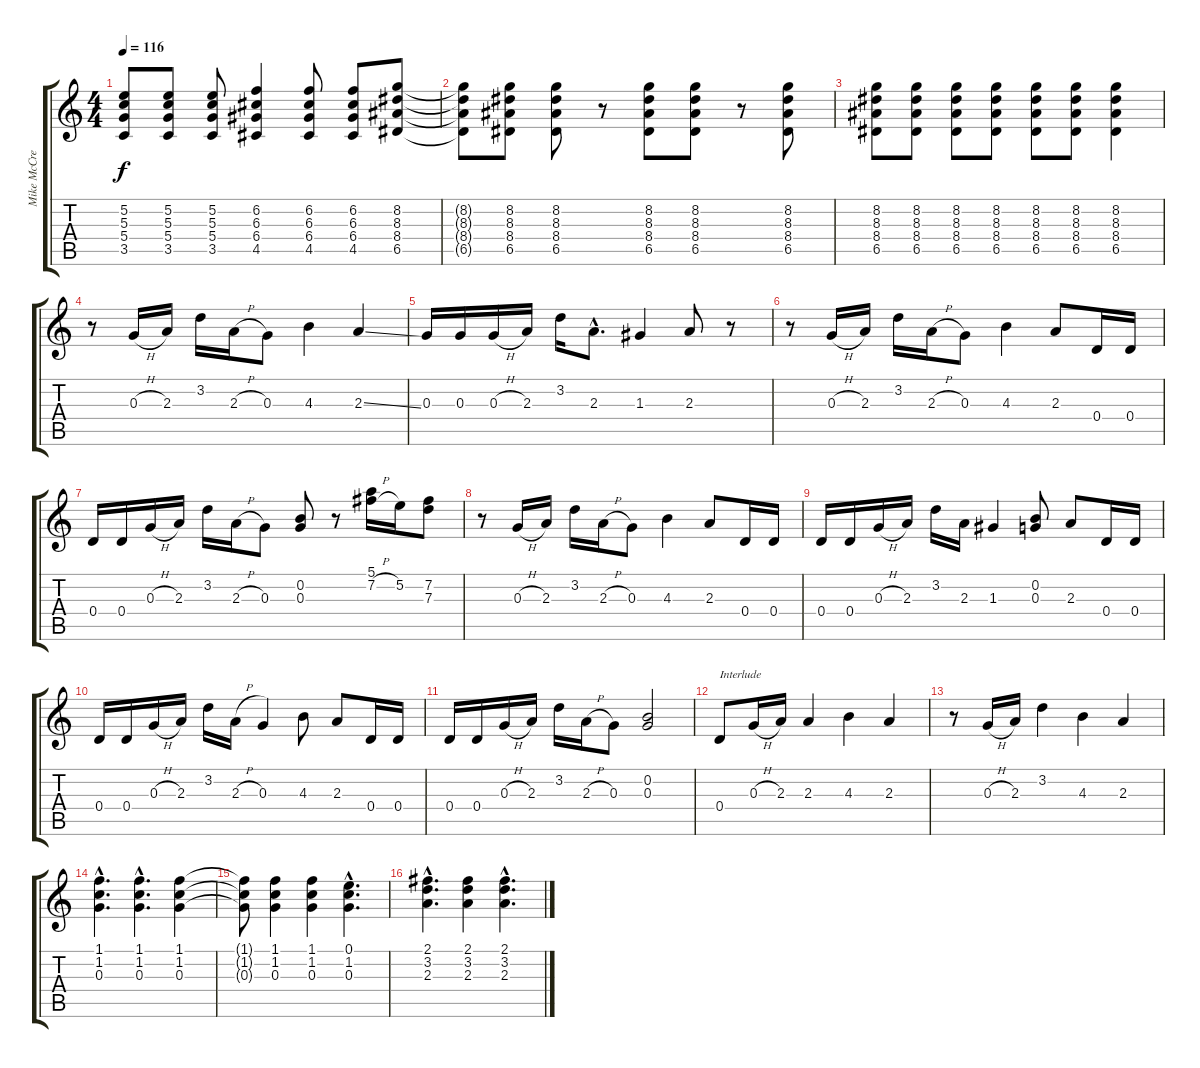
\track ("Mike McCready" "Mike McCre") {instrument distortionguitar}
\staff {score tabs}
\tuning (E4 B3 G3 D3 A2 E2) {hide}
\ts (4 4)
\tempo 116
\clef g2
\ks c
(5.2 5.3 5.4 3.5).8{dy f} (5.2 5.3 5.4 3.5).8 (5.2 5.3 5.4 3.5).8 (6.2 6.3 6.4 4.5).4 (6.2 6.3 6.4 4.5).8 (6.2 6.3 6.4 4.5).8 (8.2 8.3 8.4 6.5).8 |
(8.2{t} 8.3{t} 8.4{t} 6.5{t}).8 (8.2 8.3 8.4 6.5).8 (8.2 8.3 8.4 6.5).8 r.8 (8.2 8.3 8.4 6.5).8 (8.2 8.3 8.4 6.5).8 r.8 (8.2 8.3 8.4 6.5).8 |
(8.2 8.3 8.4 6.5).8 (8.2 8.3 8.4 6.5).8 (8.2 8.3 8.4 6.5).8 (8.2 8.3 8.4 6.5).8 (8.2 8.3 8.4 6.5).8 (8.2 8.3 8.4 6.5).8 (8.2 8.3 8.4 6.5).4 |
r.8 0.3{h}.16 2.3.16 3.2.16 2.3{h}.16 0.3.8 4.3.4 2.3{ss}.4 |
0.3.16 0.3.16 0.3{h}.16 2.3.16 3.2.16 2.3{hac}.8{d} 1.3.4 2.3.8 r.8 |
r.8 0.3{h}.16 2.3.16 3.2.16 2.3{h}.16 0.3.8 4.3.4 2.3.8 0.4.16 0.4.16 |
0.4.16 0.4.16 0.3{h}.16 2.3.16 3.2.16 2.3{h}.16 0.3.8 (0.2 0.3).8 r.8 (5.1 7.2{h}).16 5.2.16 (7.2 7.3).8 |
r.8 0.3{h}.16 2.3.16 3.2.16 2.3{h}.16 0.3.8 4.3.4 2.3.8 0.4.16 0.4.16 |
0.4.16 0.4.16 0.3{h}.16 2.3.16 3.2.16 2.3.16 1.3.4 (0.2 0.3).8 2.3.8 0.4.16 0.4.16 |
0.4.16 0.4.16 0.3{h}.16 2.3.16 3.2.16 2.3{h}.16 0.3.4 4.3.8 2.3.8 0.4.16 0.4.16 |
0.4.16 0.4.16 0.3{h}.16 2.3.16 3.2.16 2.3{h}.16 0.3.8 (0.2 0.3).2 |
0.4.8{txt "Interlude"} 0.3{h}.16 2.3.16 2.3.4 4.3.4 2.3.4 |
r.8 0.3{h}.16 2.3.16 3.2.4 4.3.4 2.3.4 |
(1.1{hac} 1.2{hac} 0.3{hac}).4{d} (1.1{hac} 1.2{hac} 0.3{hac}).4{d} (1.1 1.2 0.3).4 |
(1.1{t} 1.2{t} 0.3{t}).8 (1.1 1.2 0.3).4 (1.1 1.2 0.3).4 (0.1{hac} 1.2{hac} 0.3{hac}).4{d} |
(2.1{hac} 3.2{hac} 2.3{hac}).4{d} (2.1 3.2 2.3).4 (2.1{hac} 3.2{hac} 2.3{hac}).4{d}
